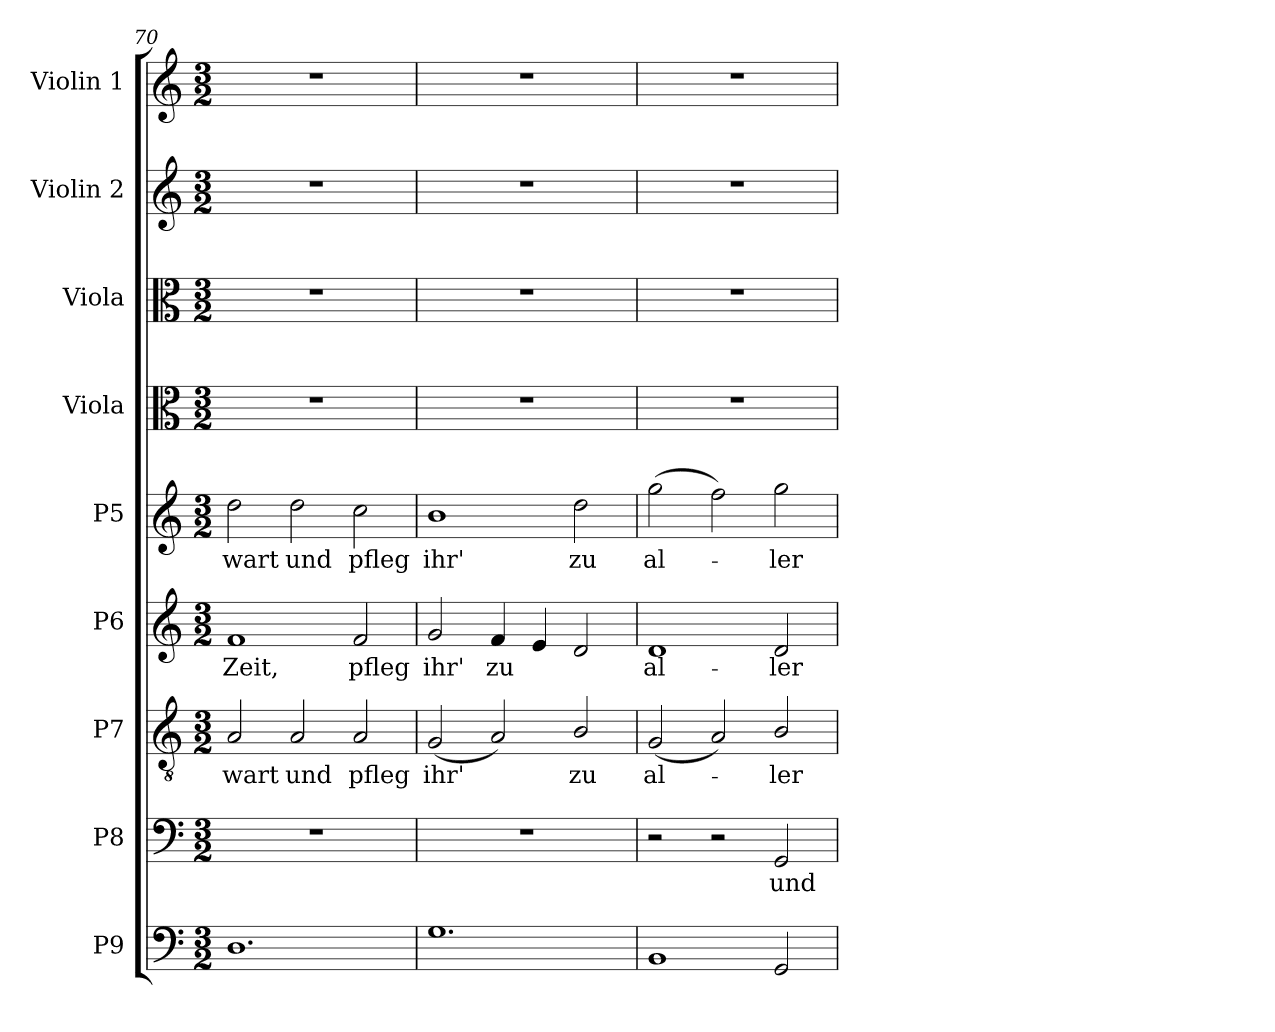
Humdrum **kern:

**kern	**kern	**text	**kern	**text	**kern	**text	**kern	**text	**kern	**kern	**kern	**kern
*part9	*part8	*part8	*part7	*part7	*part6	*part6	*part5	*part5	*part4	*part3	*part2	*part1
*staff9	*staff8	*staff8	*staff7	*staff7	*staff6	*staff6	*staff5	*staff5	*staff4	*staff3	*staff2	*staff1
*I"P9	*I"P8	*	*I"P7	*	*I"P6	*	*I"P5	*	*I"Viola	*I"Viola	*I"Violin 2	*I"Violin 1
*	*	*	*	*	*	*	*	*	*I'Vla.	*I'Vla.	*I'Vln. 2	*I'Vln. 1
!!LO:LB:g=z
*clefF4	*clefF4	*	*clefGv2	*	*clefG2	*	*clefG2	*	*clefC3	*clefC3	*clefG2	*clefG2
*	*	*	*ITrd7c12	*	*	*	*	*	*	*	*	*
*k[]	*k[]	*	*k[]	*	*k[]	*	*k[]	*	*k[]	*k[]	*k[]	*k[]
*C:	*C:	*	*C:	*	*C:	*	*C:	*	*C:	*C:	*C:	*C:
*M3/2	*M3/2	*	*M3/2	*	*M3/2	*	*M3/2	*	*M3/2	*M3/2	*M3/2	*M3/2
=70	=70	=70	=70	=70	=70	=70	=70	=70	=70	=70	=70	=70
!	!LO:N:vis=1	!	!	!	!	!	!	!	!	!	!	!
!	!	!	!	!LO:LY:b:color=#000000	!	!	!	!	!	!	!	!
!	!	!	!	!	!	!LO:LY:b:color=#000000	!	!	!	!	!	!
!	!	!	!	!	!	!	!	!LO:LY:b:color=#000000	!LO:N:vis=1	!LO:N:vis=1	!LO:N:vis=1	!LO:N:vis=1
1.Di	1.r	.	2AAi/	wart	1fi	Zeit,	2ddi\	wart	1.r	1.r	1.r	1.r
!	!	!	!	!LO:LY:b:color=#000000	!	!	!	!	!	!	!	!
!	!	!	!	!	!	!	!	!LO:LY:b:color=#000000	!	!	!	!
.	.	.	2AAi/	und	.	.	2ddi\	und	.	.	.	.
!	!	!	!	!LO:LY:b:color=#000000	!	!	!	!	!	!	!	!
!	!	!	!	!	!	!LO:LY:b:color=#000000	!	!	!	!	!	!
!	!	!	!	!	!	!	!	!LO:LY:b:color=#000000	!	!	!	!
.	.	.	2AAi/	pfleg	2fi/	pfleg	2cci\	pfleg	.	.	.	.
=71	=71	=71	=71	=71	=71	=71	=71	=71	=71	=71	=71	=71
!	!LO:N:vis=1	!	!	!	!	!	!	!	!	!	!	!
!	!	!	!	!LO:LY:b:color=#000000	!	!	!	!	!	!	!	!
!	!	!	!	!	!	!LO:LY:b:color=#000000	!	!	!	!	!	!
!	!	!	!	!	!	!	!	!LO:LY:b:color=#000000	!LO:N:vis=1	!LO:N:vis=1	!LO:N:vis=1	!LO:N:vis=1
1.Gi	1.r	.	(2GGi/	ihr'	2gi/	ihr'	1bi	ihr'	1.r	1.r	1.r	1.r
!	!	!	!	!	!	!LO:LY:b:color=#000000	!	!	!	!	!	!
.	.	.	2AAi/)	.	4fi/	zu	.	.	.	.	.	.
.	.	.	.	.	4ei/	.	.	.	.	.	.	.
!	!	!	!	!LO:LY:b:color=#000000	!	!	!	!	!	!	!	!
!	!	!	!	!	!	!	!	!LO:LY:b:color=#000000	!	!	!	!
.	.	.	2BBi/	zu	2di/	.	2ddi\	zu	.	.	.	.
=72	=72	=72	=72	=72	=72	=72	=72	=72	=72	=72	=72	=72
!	!	!	!	!LO:LY:b:color=#000000	!	!	!	!	!	!	!	!
!	!	!	!	!	!	!LO:LY:b:color=#000000	!	!	!	!	!	!
!	!	!	!	!	!	!	!	!LO:LY:b:color=#000000	!LO:N:vis=1	!LO:N:vis=1	!LO:N:vis=1	!LO:N:vis=1
1BBi	2r	.	(2GGi/	al-	1di	al-	(2ggi\	al-	1.r	1.r	1.r	1.r
.	2r	.	2AAi/)	.	.	.	2ffi\)	.	.	.	.	.
!	!	!LO:LY:b:color=#000000	!	!	!	!	!	!	!	!	!	!
!	!	!	!	!LO:LY:b:color=#000000	!	!	!	!	!	!	!	!
!	!	!	!	!	!	!LO:LY:b:color=#000000	!	!	!	!	!	!
!	!	!	!	!	!	!	!	!LO:LY:b:color=#000000	!	!	!	!
2GGi/	2GGi/	und	2BBi/	-ler	2di/	-ler	2ggi\	-ler	.	.	.	.
=	=	=	=	=	=	=	=	=	=	=	=	=
*-	*-	*-	*-	*-	*-	*-	*-	*-	*-	*-	*-	*-
